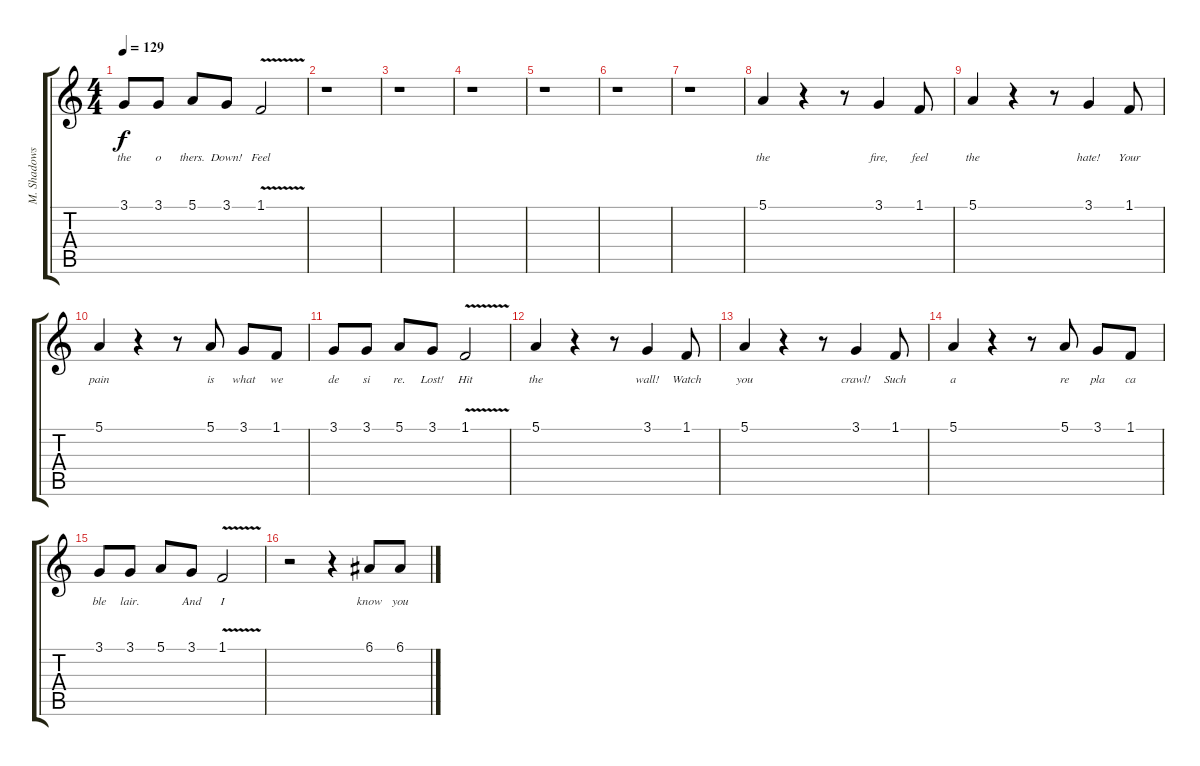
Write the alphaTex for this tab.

\track ("M. Shadows (Vocals)" "M. Shadows") {instrument clarinet}
\staff {score tabs}
\tuning (E4 B3 G3 D3 A2 D2) {hide}
\ts (4 4)
\tempo 129
\clef g2
\ks c
3.1.8{lyrics (0 "the") lyrics (1 "") lyrics (2 "") lyrics (3 "") lyrics (4 "") dy f} 3.1.8{lyrics (0 "o") lyrics (1 "") lyrics (2 "") lyrics (3 "") lyrics (4 "")} 5.1.8{lyrics (0 "thers.") lyrics (1 "") lyrics (2 "") lyrics (3 "") lyrics (4 "")} 3.1.8{lyrics (0 "Down!") lyrics (1 "") lyrics (2 "") lyrics (3 "") lyrics (4 "")} 1.1{v}.2{lyrics (0 "Feel") lyrics (1 "") lyrics (2 "") lyrics (3 "") lyrics (4 "")} |
r.1 |
r.1 |
r.1 |
r.1 |
r.1 |
r.1 |
5.1.4{lyrics (0 "the") lyrics (1 "") lyrics (2 "") lyrics (3 "") lyrics (4 "")} r.4 r.8 3.1.4{lyrics (0 "fire,") lyrics (1 "") lyrics (2 "") lyrics (3 "") lyrics (4 "")} 1.1.8{lyrics (0 "feel") lyrics (1 "") lyrics (2 "") lyrics (3 "") lyrics (4 "")} |
5.1.4{lyrics (0 "the") lyrics (1 "") lyrics (2 "") lyrics (3 "") lyrics (4 "")} r.4 r.8 3.1.4{lyrics (0 "hate!") lyrics (1 "") lyrics (2 "") lyrics (3 "") lyrics (4 "")} 1.1.8{lyrics (0 "Your") lyrics (1 "") lyrics (2 "") lyrics (3 "") lyrics (4 "")} |
5.1.4{lyrics (0 "pain") lyrics (1 "") lyrics (2 "") lyrics (3 "") lyrics (4 "")} r.4 r.8 5.1.8{lyrics (0 "is") lyrics (1 "") lyrics (2 "") lyrics (3 "") lyrics (4 "")} 3.1.8{lyrics (0 "what") lyrics (1 "") lyrics (2 "") lyrics (3 "") lyrics (4 "")} 1.1.8{lyrics (0 "we") lyrics (1 "") lyrics (2 "") lyrics (3 "") lyrics (4 "")} |
3.1.8{lyrics (0 "de") lyrics (1 "") lyrics (2 "") lyrics (3 "") lyrics (4 "")} 3.1.8{lyrics (0 "si") lyrics (1 "") lyrics (2 "") lyrics (3 "") lyrics (4 "")} 5.1.8{lyrics (0 "re.") lyrics (1 "") lyrics (2 "") lyrics (3 "") lyrics (4 "")} 3.1.8{lyrics (0 "Lost!") lyrics (1 "") lyrics (2 "") lyrics (3 "") lyrics (4 "")} 1.1{v}.2{lyrics (0 "Hit") lyrics (1 "") lyrics (2 "") lyrics (3 "") lyrics (4 "")} |
5.1.4{lyrics (0 "the") lyrics (1 "") lyrics (2 "") lyrics (3 "") lyrics (4 "")} r.4 r.8 3.1.4{lyrics (0 "wall!") lyrics (1 "") lyrics (2 "") lyrics (3 "") lyrics (4 "")} 1.1.8{lyrics (0 "Watch") lyrics (1 "") lyrics (2 "") lyrics (3 "") lyrics (4 "")} |
5.1.4{lyrics (0 "you") lyrics (1 "") lyrics (2 "") lyrics (3 "") lyrics (4 "")} r.4 r.8 3.1.4{lyrics (0 "crawl!") lyrics (1 "") lyrics (2 "") lyrics (3 "") lyrics (4 "")} 1.1.8{lyrics (0 "Such") lyrics (1 "") lyrics (2 "") lyrics (3 "") lyrics (4 "")} |
5.1.4{lyrics (0 "a") lyrics (1 "") lyrics (2 "") lyrics (3 "") lyrics (4 "")} r.4 r.8 5.1.8{lyrics (0 "re") lyrics (1 "") lyrics (2 "") lyrics (3 "") lyrics (4 "")} 3.1.8{lyrics (0 "pla") lyrics (1 "") lyrics (2 "") lyrics (3 "") lyrics (4 "")} 1.1.8{lyrics (0 "ca") lyrics (1 "") lyrics (2 "") lyrics (3 "") lyrics (4 "")} |
3.1.8{lyrics (0 "ble") lyrics (1 "") lyrics (2 "") lyrics (3 "") lyrics (4 "")} 3.1.8{lyrics (0 "lair.") lyrics (1 "") lyrics (2 "") lyrics (3 "") lyrics (4 "")} 5.1.8{lyrics (0 "") lyrics (1 "") lyrics (2 "") lyrics (3 "") lyrics (4 "")} 3.1.8{lyrics (0 "And") lyrics (1 "") lyrics (2 "") lyrics (3 "") lyrics (4 "")} 1.1{v}.2{lyrics (0 "I") lyrics (1 "") lyrics (2 "") lyrics (3 "") lyrics (4 "")} |
r.2 r.4 6.1.8{lyrics (0 "know") lyrics (1 "") lyrics (2 "") lyrics (3 "") lyrics (4 "")} 6.1.8{lyrics (0 "you") lyrics (1 "") lyrics (2 "") lyrics (3 "") lyrics (4 "")}
